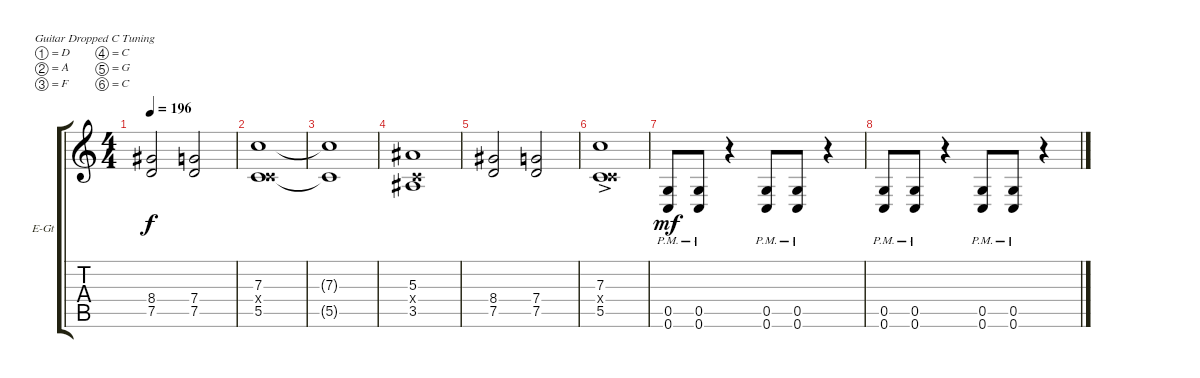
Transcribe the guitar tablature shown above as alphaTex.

\defaultSystemsLayout 4
\bracketExtendMode groupsimilarinstruments
\firstSystemTrackNameOrientation horizontal
\otherSystemsTrackNameOrientation horizontal
\track ("Kirk Hammett (Lead)" "E-Gt") {instrument distortionguitar}
\staff {score tabs}
\tuning (D4 A3 F3 C3 G2 C2)
\ts (4 4)
\tempo 196
\clef g2
\ks c
(8.4 7.5).2{dy f} (7.5 7.4).2 |
(7.3 5.5 0.4{x}).1 |
(5.5{t} 7.3{t}).1 |
(3.5 0.4{x} 5.3).1 |
(8.4 7.5).2 (7.5 7.4).2 |
(5.5{ac} 0.4{ac x} 7.3{ac}).1 |
(0.6{pm} 0.5{pm}).8{dy mf} (0.5{pm} 0.6{pm}).8 r.4 (0.6{pm} 0.5{pm}).8 (0.6{pm} 0.5{pm}).8 r.4 |
(0.6{pm} 0.5{pm}).8 (0.5{pm} 0.6{pm}).8 r.4 (0.6{pm} 0.5{pm}).8 (0.6{pm} 0.5{pm}).8 r.4
